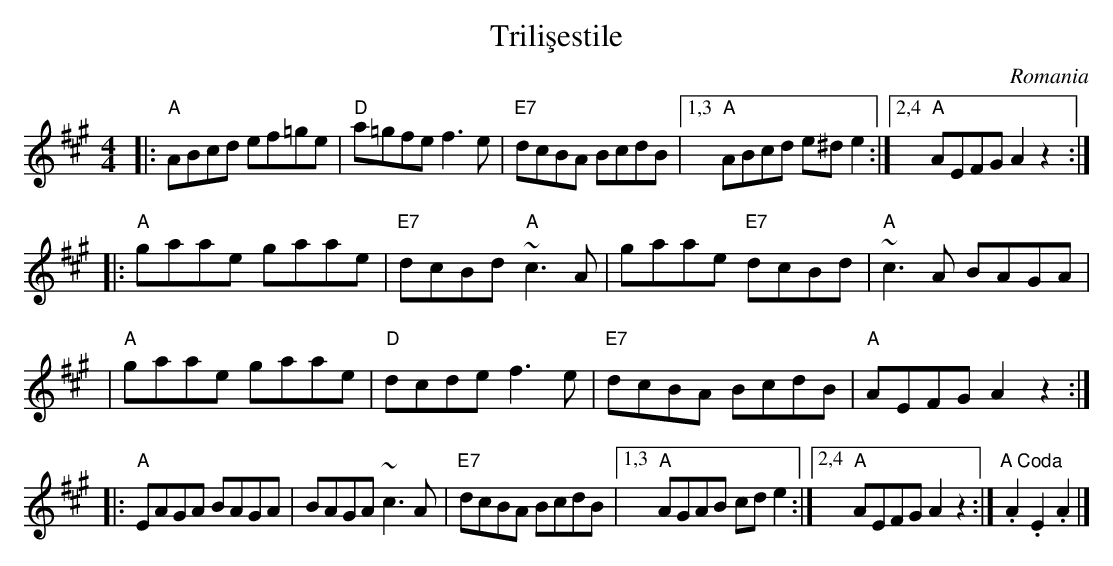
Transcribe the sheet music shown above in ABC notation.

X:1
T: Trili\,sestile
O: Romania
M: 4/4
L: 1/8
K: A
|: "A"ABcd ef=ge | "D"a=gfe f3e | "E7"dcBA BcdB |1,3 "A"ABcd e^de2 :|2,4 "A"AEFG A2z2 :|
|: "A"g-aae g-aae | "E7"dcBd "A"~c3A | g-aae "E7"dcBd | "A"~c3A BAGA |
|  "A"g-aae g-aae | "D"dcde f3e | "E7"dcBA BcdB | "A"AEFG A2z2 :|
|: "A"EAGA BAGA | BAGA ~c3A | "E7"dcBA BcdB |1,3 "A"AGAB cde2 :|2,4 "A"AEFG A2z2 :| "A Coda".A2.E2 .A2 |]
